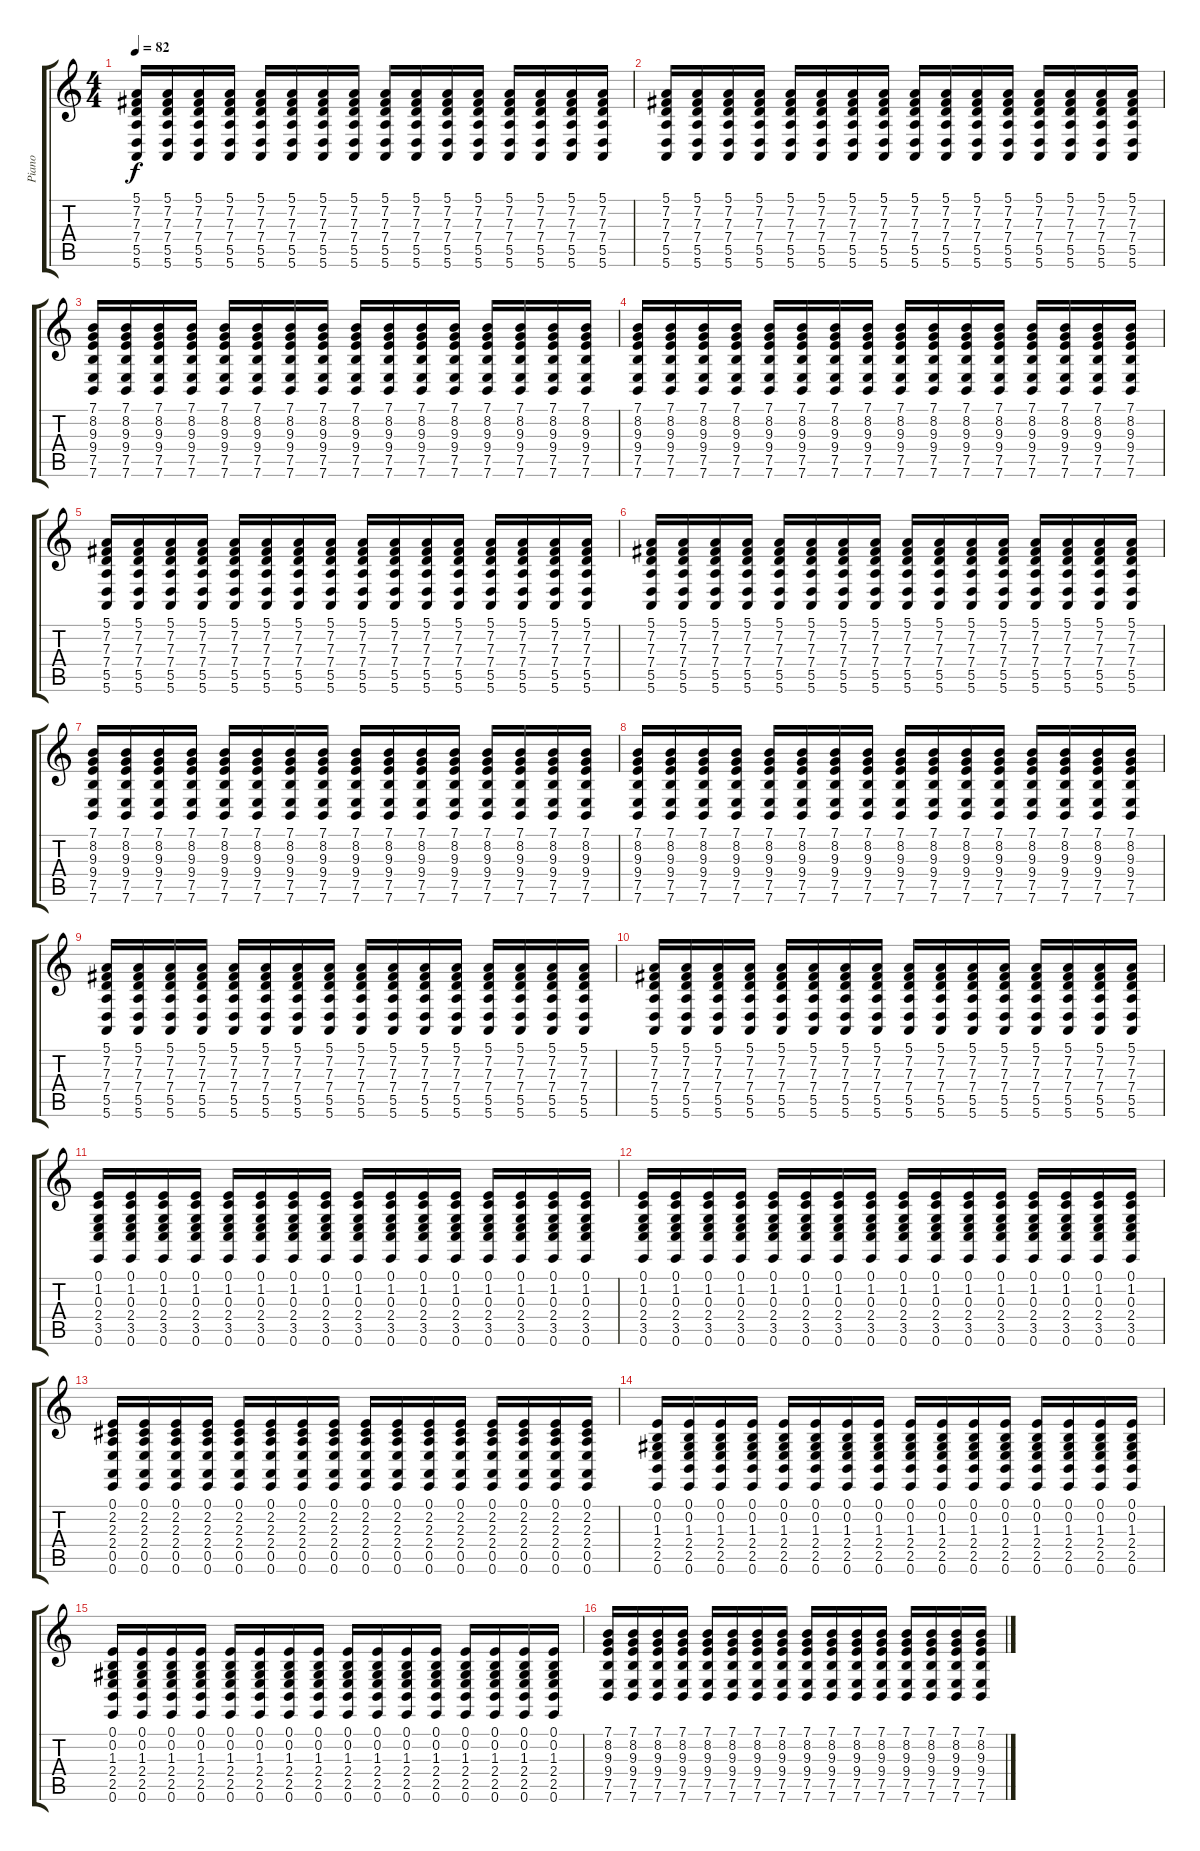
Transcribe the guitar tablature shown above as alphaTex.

\track ("Piano" "Piano") {instrument brightacousticpiano}
\staff {score tabs}
\tuning (E4 B3 G3 D3 A2 E2) {hide}
\ts (4 4)
\tempo 82
\clef g2
\ks c
(5.1 7.2 7.3 7.4 5.5 5.6).16{dy f} (5.1 7.2 7.3 7.4 5.5 5.6).16 (5.1 7.2 7.3 7.4 5.5 5.6).16 (5.1 7.2 7.3 7.4 5.5 5.6).16 (5.1 7.2 7.3 7.4 5.5 5.6).16 (5.1 7.2 7.3 7.4 5.5 5.6).16 (5.1 7.2 7.3 7.4 5.5 5.6).16 (5.1 7.2 7.3 7.4 5.5 5.6).16 (5.1 7.2 7.3 7.4 5.5 5.6).16 (5.1 7.2 7.3 7.4 5.5 5.6).16 (5.1 7.2 7.3 7.4 5.5 5.6).16 (5.1 7.2 7.3 7.4 5.5 5.6).16 (5.1 7.2 7.3 7.4 5.5 5.6).16 (5.1 7.2 7.3 7.4 5.5 5.6).16 (5.1 7.2 7.3 7.4 5.5 5.6).16 (5.1 7.2 7.3 7.4 5.5 5.6).16 |
(5.1 7.2 7.3 7.4 5.5 5.6).16 (5.1 7.2 7.3 7.4 5.5 5.6).16 (5.1 7.2 7.3 7.4 5.5 5.6).16 (5.1 7.2 7.3 7.4 5.5 5.6).16 (5.1 7.2 7.3 7.4 5.5 5.6).16 (5.1 7.2 7.3 7.4 5.5 5.6).16 (5.1 7.2 7.3 7.4 5.5 5.6).16 (5.1 7.2 7.3 7.4 5.5 5.6).16 (5.1 7.2 7.3 7.4 5.5 5.6).16 (5.1 7.2 7.3 7.4 5.5 5.6).16 (5.1 7.2 7.3 7.4 5.5 5.6).16 (5.1 7.2 7.3 7.4 5.5 5.6).16 (5.1 7.2 7.3 7.4 5.5 5.6).16 (5.1 7.2 7.3 7.4 5.5 5.6).16 (5.1 7.2 7.3 7.4 5.5 5.6).16 (5.1 7.2 7.3 7.4 5.5 5.6).16 |
(7.1 8.2 9.3 9.4 7.5 7.6).16 (7.1 8.2 9.3 9.4 7.5 7.6).16 (7.1 8.2 9.3 9.4 7.5 7.6).16 (7.1 8.2 9.3 9.4 7.5 7.6).16 (7.1 8.2 9.3 9.4 7.5 7.6).16 (7.1 8.2 9.3 9.4 7.5 7.6).16 (7.1 8.2 9.3 9.4 7.5 7.6).16 (7.1 8.2 9.3 9.4 7.5 7.6).16 (7.1 8.2 9.3 9.4 7.5 7.6).16 (7.1 8.2 9.3 9.4 7.5 7.6).16 (7.1 8.2 9.3 9.4 7.5 7.6).16 (7.1 8.2 9.3 9.4 7.5 7.6).16 (7.1 8.2 9.3 9.4 7.5 7.6).16 (7.1 8.2 9.3 9.4 7.5 7.6).16 (7.1 8.2 9.3 9.4 7.5 7.6).16 (7.1 8.2 9.3 9.4 7.5 7.6).16 |
(7.1 8.2 9.3 9.4 7.5 7.6).16 (7.1 8.2 9.3 9.4 7.5 7.6).16 (7.1 8.2 9.3 9.4 7.5 7.6).16 (7.1 8.2 9.3 9.4 7.5 7.6).16 (7.1 8.2 9.3 9.4 7.5 7.6).16 (7.1 8.2 9.3 9.4 7.5 7.6).16 (7.1 8.2 9.3 9.4 7.5 7.6).16 (7.1 8.2 9.3 9.4 7.5 7.6).16 (7.1 8.2 9.3 9.4 7.5 7.6).16 (7.1 8.2 9.3 9.4 7.5 7.6).16 (7.1 8.2 9.3 9.4 7.5 7.6).16 (7.1 8.2 9.3 9.4 7.5 7.6).16 (7.1 8.2 9.3 9.4 7.5 7.6).16 (7.1 8.2 9.3 9.4 7.5 7.6).16 (7.1 8.2 9.3 9.4 7.5 7.6).16 (7.1 8.2 9.3 9.4 7.5 7.6).16 |
(5.1 7.2 7.3 7.4 5.5 5.6).16 (5.1 7.2 7.3 7.4 5.5 5.6).16 (5.1 7.2 7.3 7.4 5.5 5.6).16 (5.1 7.2 7.3 7.4 5.5 5.6).16 (5.1 7.2 7.3 7.4 5.5 5.6).16 (5.1 7.2 7.3 7.4 5.5 5.6).16 (5.1 7.2 7.3 7.4 5.5 5.6).16 (5.1 7.2 7.3 7.4 5.5 5.6).16 (5.1 7.2 7.3 7.4 5.5 5.6).16 (5.1 7.2 7.3 7.4 5.5 5.6).16 (5.1 7.2 7.3 7.4 5.5 5.6).16 (5.1 7.2 7.3 7.4 5.5 5.6).16 (5.1 7.2 7.3 7.4 5.5 5.6).16 (5.1 7.2 7.3 7.4 5.5 5.6).16 (5.1 7.2 7.3 7.4 5.5 5.6).16 (5.1 7.2 7.3 7.4 5.5 5.6).16 |
(5.1 7.2 7.3 7.4 5.5 5.6).16 (5.1 7.2 7.3 7.4 5.5 5.6).16 (5.1 7.2 7.3 7.4 5.5 5.6).16 (5.1 7.2 7.3 7.4 5.5 5.6).16 (5.1 7.2 7.3 7.4 5.5 5.6).16 (5.1 7.2 7.3 7.4 5.5 5.6).16 (5.1 7.2 7.3 7.4 5.5 5.6).16 (5.1 7.2 7.3 7.4 5.5 5.6).16 (5.1 7.2 7.3 7.4 5.5 5.6).16 (5.1 7.2 7.3 7.4 5.5 5.6).16 (5.1 7.2 7.3 7.4 5.5 5.6).16 (5.1 7.2 7.3 7.4 5.5 5.6).16 (5.1 7.2 7.3 7.4 5.5 5.6).16 (5.1 7.2 7.3 7.4 5.5 5.6).16 (5.1 7.2 7.3 7.4 5.5 5.6).16 (5.1 7.2 7.3 7.4 5.5 5.6).16 |
(7.1 8.2 9.3 9.4 7.5 7.6).16 (7.1 8.2 9.3 9.4 7.5 7.6).16 (7.1 8.2 9.3 9.4 7.5 7.6).16 (7.1 8.2 9.3 9.4 7.5 7.6).16 (7.1 8.2 9.3 9.4 7.5 7.6).16 (7.1 8.2 9.3 9.4 7.5 7.6).16 (7.1 8.2 9.3 9.4 7.5 7.6).16 (7.1 8.2 9.3 9.4 7.5 7.6).16 (7.1 8.2 9.3 9.4 7.5 7.6).16 (7.1 8.2 9.3 9.4 7.5 7.6).16 (7.1 8.2 9.3 9.4 7.5 7.6).16 (7.1 8.2 9.3 9.4 7.5 7.6).16 (7.1 8.2 9.3 9.4 7.5 7.6).16 (7.1 8.2 9.3 9.4 7.5 7.6).16 (7.1 8.2 9.3 9.4 7.5 7.6).16 (7.1 8.2 9.3 9.4 7.5 7.6).16 |
(7.1 8.2 9.3 9.4 7.5 7.6).16 (7.1 8.2 9.3 9.4 7.5 7.6).16 (7.1 8.2 9.3 9.4 7.5 7.6).16 (7.1 8.2 9.3 9.4 7.5 7.6).16 (7.1 8.2 9.3 9.4 7.5 7.6).16 (7.1 8.2 9.3 9.4 7.5 7.6).16 (7.1 8.2 9.3 9.4 7.5 7.6).16 (7.1 8.2 9.3 9.4 7.5 7.6).16 (7.1 8.2 9.3 9.4 7.5 7.6).16 (7.1 8.2 9.3 9.4 7.5 7.6).16 (7.1 8.2 9.3 9.4 7.5 7.6).16 (7.1 8.2 9.3 9.4 7.5 7.6).16 (7.1 8.2 9.3 9.4 7.5 7.6).16 (7.1 8.2 9.3 9.4 7.5 7.6).16 (7.1 8.2 9.3 9.4 7.5 7.6).16 (7.1 8.2 9.3 9.4 7.5 7.6).16 |
(5.1 7.2 7.3 7.4 5.5 5.6).16 (5.1 7.2 7.3 7.4 5.5 5.6).16 (5.1 7.2 7.3 7.4 5.5 5.6).16 (5.1 7.2 7.3 7.4 5.5 5.6).16 (5.1 7.2 7.3 7.4 5.5 5.6).16 (5.1 7.2 7.3 7.4 5.5 5.6).16 (5.1 7.2 7.3 7.4 5.5 5.6).16 (5.1 7.2 7.3 7.4 5.5 5.6).16 (5.1 7.2 7.3 7.4 5.5 5.6).16 (5.1 7.2 7.3 7.4 5.5 5.6).16 (5.1 7.2 7.3 7.4 5.5 5.6).16 (5.1 7.2 7.3 7.4 5.5 5.6).16 (5.1 7.2 7.3 7.4 5.5 5.6).16 (5.1 7.2 7.3 7.4 5.5 5.6).16 (5.1 7.2 7.3 7.4 5.5 5.6).16 (5.1 7.2 7.3 7.4 5.5 5.6).16 |
(5.1 7.2 7.3 7.4 5.5 5.6).16 (5.1 7.2 7.3 7.4 5.5 5.6).16 (5.1 7.2 7.3 7.4 5.5 5.6).16 (5.1 7.2 7.3 7.4 5.5 5.6).16 (5.1 7.2 7.3 7.4 5.5 5.6).16 (5.1 7.2 7.3 7.4 5.5 5.6).16 (5.1 7.2 7.3 7.4 5.5 5.6).16 (5.1 7.2 7.3 7.4 5.5 5.6).16 (5.1 7.2 7.3 7.4 5.5 5.6).16 (5.1 7.2 7.3 7.4 5.5 5.6).16 (5.1 7.2 7.3 7.4 5.5 5.6).16 (5.1 7.2 7.3 7.4 5.5 5.6).16 (5.1 7.2 7.3 7.4 5.5 5.6).16 (5.1 7.2 7.3 7.4 5.5 5.6).16 (5.1 7.2 7.3 7.4 5.5 5.6).16 (5.1 7.2 7.3 7.4 5.5 5.6).16 |
(0.1 1.2 0.3 2.4 3.5 0.6).16 (0.1 1.2 0.3 2.4 3.5 0.6).16 (0.1 1.2 0.3 2.4 3.5 0.6).16 (0.1 1.2 0.3 2.4 3.5 0.6).16 (0.1 1.2 0.3 2.4 3.5 0.6).16 (0.1 1.2 0.3 2.4 3.5 0.6).16 (0.1 1.2 0.3 2.4 3.5 0.6).16 (0.1 1.2 0.3 2.4 3.5 0.6).16 (0.1 1.2 0.3 2.4 3.5 0.6).16 (0.1 1.2 0.3 2.4 3.5 0.6).16 (0.1 1.2 0.3 2.4 3.5 0.6).16 (0.1 1.2 0.3 2.4 3.5 0.6).16 (0.1 1.2 0.3 2.4 3.5 0.6).16 (0.1 1.2 0.3 2.4 3.5 0.6).16 (0.1 1.2 0.3 2.4 3.5 0.6).16 (0.1 1.2 0.3 2.4 3.5 0.6).16 |
(0.1 1.2 0.3 2.4 3.5 0.6).16 (0.1 1.2 0.3 2.4 3.5 0.6).16 (0.1 1.2 0.3 2.4 3.5 0.6).16 (0.1 1.2 0.3 2.4 3.5 0.6).16 (0.1 1.2 0.3 2.4 3.5 0.6).16 (0.1 1.2 0.3 2.4 3.5 0.6).16 (0.1 1.2 0.3 2.4 3.5 0.6).16 (0.1 1.2 0.3 2.4 3.5 0.6).16 (0.1 1.2 0.3 2.4 3.5 0.6).16 (0.1 1.2 0.3 2.4 3.5 0.6).16 (0.1 1.2 0.3 2.4 3.5 0.6).16 (0.1 1.2 0.3 2.4 3.5 0.6).16 (0.1 1.2 0.3 2.4 3.5 0.6).16 (0.1 1.2 0.3 2.4 3.5 0.6).16 (0.1 1.2 0.3 2.4 3.5 0.6).16 (0.1 1.2 0.3 2.4 3.5 0.6).16 |
(0.1 2.2 2.3 2.4 0.5 0.6).16 (0.1 2.2 2.3 2.4 0.5 0.6).16 (0.1 2.2 2.3 2.4 0.5 0.6).16 (0.1 2.2 2.3 2.4 0.5 0.6).16 (0.1 2.2 2.3 2.4 0.5 0.6).16 (0.1 2.2 2.3 2.4 0.5 0.6).16 (0.1 2.2 2.3 2.4 0.5 0.6).16 (0.1 2.2 2.3 2.4 0.5 0.6).16 (0.1 2.2 2.3 2.4 0.5 0.6).16 (0.1 2.2 2.3 2.4 0.5 0.6).16 (0.1 2.2 2.3 2.4 0.5 0.6).16 (0.1 2.2 2.3 2.4 0.5 0.6).16 (0.1 2.2 2.3 2.4 0.5 0.6).16 (0.1 2.2 2.3 2.4 0.5 0.6).16 (0.1 2.2 2.3 2.4 0.5 0.6).16 (0.1 2.2 2.3 2.4 0.5 0.6).16 |
(0.1 0.2 1.3 2.4 2.5 0.6).16 (0.1 0.2 1.3 2.4 2.5 0.6).16 (0.1 0.2 1.3 2.4 2.5 0.6).16 (0.1 0.2 1.3 2.4 2.5 0.6).16 (0.1 0.2 1.3 2.4 2.5 0.6).16 (0.1 0.2 1.3 2.4 2.5 0.6).16 (0.1 0.2 1.3 2.4 2.5 0.6).16 (0.1 0.2 1.3 2.4 2.5 0.6).16 (0.1 0.2 1.3 2.4 2.5 0.6).16 (0.1 0.2 1.3 2.4 2.5 0.6).16 (0.1 0.2 1.3 2.4 2.5 0.6).16 (0.1 0.2 1.3 2.4 2.5 0.6).16 (0.1 0.2 1.3 2.4 2.5 0.6).16 (0.1 0.2 1.3 2.4 2.5 0.6).16 (0.1 0.2 1.3 2.4 2.5 0.6).16 (0.1 0.2 1.3 2.4 2.5 0.6).16 |
(0.1 0.2 1.3 2.4 2.5 0.6).16 (0.1 0.2 1.3 2.4 2.5 0.6).16 (0.1 0.2 1.3 2.4 2.5 0.6).16 (0.1 0.2 1.3 2.4 2.5 0.6).16 (0.1 0.2 1.3 2.4 2.5 0.6).16 (0.1 0.2 1.3 2.4 2.5 0.6).16 (0.1 0.2 1.3 2.4 2.5 0.6).16 (0.1 0.2 1.3 2.4 2.5 0.6).16 (0.1 0.2 1.3 2.4 2.5 0.6).16 (0.1 0.2 1.3 2.4 2.5 0.6).16 (0.1 0.2 1.3 2.4 2.5 0.6).16 (0.1 0.2 1.3 2.4 2.5 0.6).16 (0.1 0.2 1.3 2.4 2.5 0.6).16 (0.1 0.2 1.3 2.4 2.5 0.6).16 (0.1 0.2 1.3 2.4 2.5 0.6).16 (0.1 0.2 1.3 2.4 2.5 0.6).16 |
(7.1 8.2 9.3 9.4 7.5 7.6).16 (7.1 8.2 9.3 9.4 7.5 7.6).16 (7.1 8.2 9.3 9.4 7.5 7.6).16 (7.1 8.2 9.3 9.4 7.5 7.6).16 (7.1 8.2 9.3 9.4 7.5 7.6).16 (7.1 8.2 9.3 9.4 7.5 7.6).16 (7.1 8.2 9.3 9.4 7.5 7.6).16 (7.1 8.2 9.3 9.4 7.5 7.6).16 (7.1 8.2 9.3 9.4 7.5 7.6).16 (7.1 8.2 9.3 9.4 7.5 7.6).16 (7.1 8.2 9.3 9.4 7.5 7.6).16 (7.1 8.2 9.3 9.4 7.5 7.6).16 (7.1 8.2 9.3 9.4 7.5 7.6).16 (7.1 8.2 9.3 9.4 7.5 7.6).16 (7.1 8.2 9.3 9.4 7.5 7.6).16 (7.1 8.2 9.3 9.4 7.5 7.6).16
